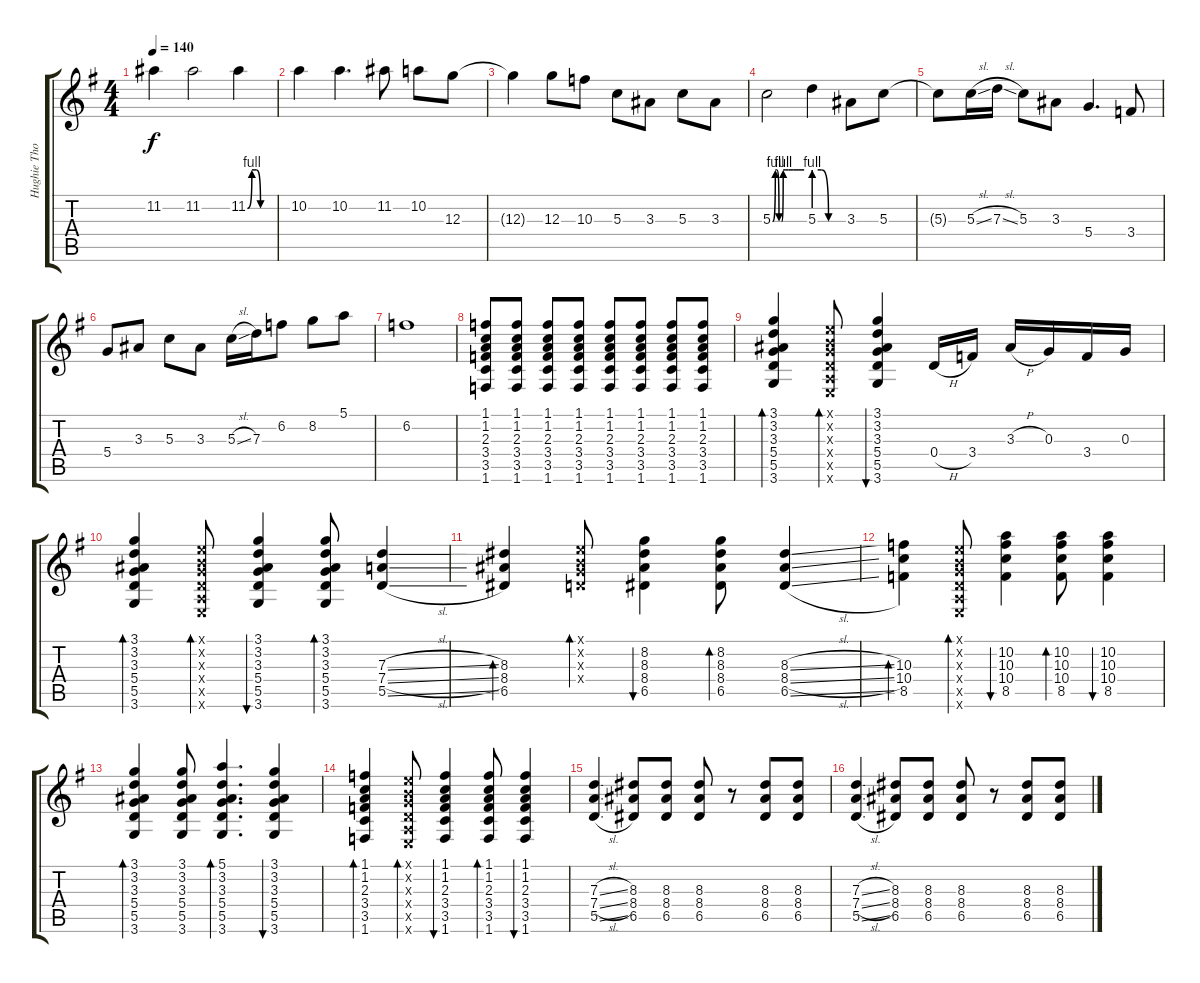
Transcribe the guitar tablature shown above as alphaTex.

\track ("Hughie Thomasson Guitar" "Hughie Tho") {instrument electricguitarclean}
\staff {score tabs}
\tuning (E4 B3 G3 D3 A2 E2) {hide}
\ts (4 4)
\tempo 140
\clef g2
\ks g
11.2.4{dy f} 11.2.2 11.2{be (custom 0 0 10 4 20 4 30 0 60 0)}.4 |
10.2.4 10.2.4{d} 11.2.8 10.2.8 12.3.8 |
12.3{t}.4 12.3.8 10.3.8 5.3.8 3.3.8 5.3.8 3.3.8 |
5.3{be (custom 0 0 5 4 8 4 12 0 17 0 20 4 25 4 30 4 40 4 50 4 60 4)}.2 5.3{be (custom 0 4 15 4 30 0 60 0)}.4 3.3.8 5.3.8 |
5.3{t}.8 5.3{sl}.16 7.3{sl}.16 5.3.8 3.3.8 5.4.4{d} 3.4.8 |
5.4.8 3.3.8 5.3.8 3.3.8 5.3{sl}.16 7.3.16 6.2.8 8.2.8 5.1.8 |
6.2.1 |
(1.1 1.2 2.3 3.4 3.5 1.6).8{volume 13 instrument electricguitarclean} (1.1 1.2 2.3 3.4 3.5 1.6).8 (1.1 1.2 2.3 3.4 3.5 1.6).8 (1.1 1.2 2.3 3.4 3.5 1.6).8 (1.1 1.2 2.3 3.4 3.5 1.6).8 (1.1 1.2 2.3 3.4 3.5 1.6).8 (1.1 1.2 2.3 3.4 3.5 1.6).8 (1.1 1.2 2.3 3.4 3.5 1.6).8 |
(3.1 3.2 3.3 5.4 5.5 3.6).4{bd 60 volume 13 instrument electricguitarclean} (0.1{x} 0.2{x} 0.3{x} 0.4{x} 0.5{x} 0.6{x}).8{bd 30} (3.1 3.2 3.3 5.4 5.5 3.6).4{bu 30} 0.4{h}.16 3.4.16 3.3{h}.16 0.3.16 3.4.16 0.3.16 |
(3.1 3.2 3.3 5.4 5.5 3.6).4{bd 60} (0.1{x} 0.2{x} 0.3{x} 0.4{x} 0.5{x} 0.6{x}).8{bd 30} (3.1 3.2 3.3 5.4 5.5 3.6).4{bu 30} (3.1 3.2 3.3 5.4 5.5 3.6).8{bd 30} (7.3{sl} 7.4{sl} 5.5{sl}).4 |
(8.3 8.4 6.5).4{bd 120} (0.1{x} 0.2{x} 0.3{x} 0.4{x}).8{bd 60} (8.2 8.3 8.4 6.5).4{bu 60} (8.2 8.3 8.4 6.5).8{bd 60} (8.3{sl} 8.4{sl} 6.5{sl}).4 |
(10.3 10.4 8.5).4{bd 120} (0.1{x} 0.2{x} 0.3{x} 0.4{x} 0.5{x} 0.6{x}).8{bd 60} (10.2 10.3 10.4 8.5).4{bu 60} (10.2 10.3 10.4 8.5).8{bd 60} (10.2 10.3 10.4 8.5).4{bu 60} |
(3.1 3.2 3.3 5.4 5.5 3.6).4{bd 60} (3.1 3.2 3.3 5.4 5.5 3.6).8 (5.1 3.2 3.3 5.4 5.5 3.6).4{d bd 30} (3.1 3.2 3.3 5.4 5.5 3.6).4{bu 30} |
(1.1 1.2 2.3 3.4 3.5 1.6).4{bd 120} (0.1{x} 0.2{x} 0.3{x} 0.4{x} 0.5{x} 0.6{x}).8{bd 60} (1.1 1.2 2.3 3.4 3.5 1.6).4{bu 60} (1.1 1.2 2.3 3.4 3.5 1.6).8{bd 60} (1.1 1.2 2.3 3.4 3.5 1.6).4{bu 60} |
(7.3{sl} 7.4{sl} 5.5{sl}).4 (8.3 8.4 6.5).8 (8.3 8.4 6.5).8 (8.3 8.4 6.5).8 r.8 (8.3 8.4 6.5).8 (8.3 8.4 6.5).8 |
(7.3{sl} 7.4{sl} 5.5{sl}).4 (8.3 8.4 6.5).8 (8.3 8.4 6.5).8 (8.3 8.4 6.5).8 r.8 (8.3 8.4 6.5).8 (8.3 8.4 6.5).8
